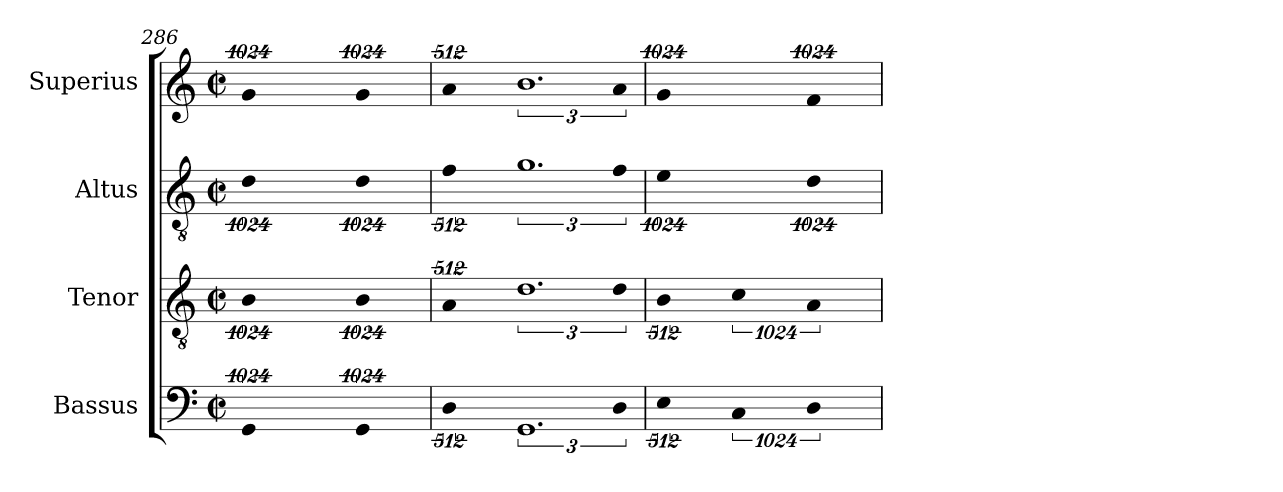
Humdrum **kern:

**kern	**kern	**kern	**kern
*part4	*part3	*part2	*part1
*staff4	*staff3	*staff2	*staff1
*I"Bassus	*I"Tenor	*I"Altus	*I"Superius
*I'B.	*I'T.	*I'A.	*I'S.
*clefF4	*clefGv2	*clefGv2	*clefG2
*	*ITrd7c12	*ITrd7c12	*
*k[]	*k[]	*k[]	*k[]
*C:	*C:	*C:	*C:
*M2/2	*M2/2	*M2/2	*M2/2
*met(c|)	*met(c|)	*met(c|)	*met(c|)
=286	=286	=286	=286
!LO:N:vis=0	!LO:N:vis=0	!LO:N:vis=0	!LO:N:vis=0
1024%1365GGi	1024%1365BBi	1024%1365Di	1024%1365gi
!LO:N:vis=1	!LO:N:vis=1	!LO:N:vis=1	!LO:N:vis=1
1024%683GGi	1024%683BBi	1024%683Di	1024%683gi
=287	=287	=287	=287
!LO:N:vis=1	!LO:N:vis=1	!LO:N:vis=1	!LO:N:vis=1
512%341Di	512%341AAi	512%341Fi	512%341ai
3%2.GGi	3%2.Di	3%2.Gi	3%2.bi
!LO:N:vis=2	!LO:N:vis=2	!LO:N:vis=2	!LO:N:vis=2
512%171Di\	512%171Di\	512%171Fi\	512%171ai/
!!LO:LB:g=z
=288	=288	=288	=288
!LO:N:vis=1	!LO:N:vis=1	!LO:N:vis=0	!LO:N:vis=0
512%341Ei	512%341BBi	1024%1365Ei	1024%1365gi
!LO:N:vis=1	!LO:N:vis=1	!	!
1024%683Ci	1024%683Ci	.	.
!LO:N:vis=1	!LO:N:vis=1	!LO:N:vis=1	!LO:N:vis=1
1024%683Di	1024%683AAi	1024%683Di	1024%683fi
=	=	=	=
*-	*-	*-	*-
